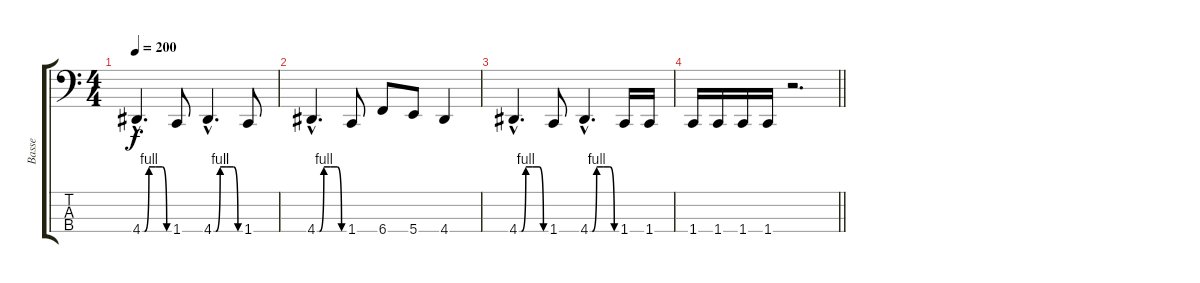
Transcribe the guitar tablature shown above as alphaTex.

\track ("Basse" "Basse") {instrument electricbasspick}
\staff {score tabs}
\tuning (E2 B1 Gb1 B0) {hide}
\ts (4 4)
\tempo 200
\clef f4
\ks c
4.4{be (custom 0 0 5 0 15 4 30 4 45 4 55 0 60 0) hac}.4{d dy f} 1.4.8 4.4{be (custom 0 0 5 0 15 4 30 4 45 4 55 0 60 0) hac}.4{d} 1.4.8 |
4.4{be (custom 0 0 5 0 15 4 30 4 45 4 55 0 60 0) hac}.4{d} 1.4.8 6.4.8 5.4.8 4.4.4 |
4.4{be (custom 0 0 5 0 15 4 30 4 45 4 55 0 60 0) hac}.4{d} 1.4.8 4.4{be (custom 0 0 5 0 15 4 30 4 45 4 55 0 60 0) hac}.4{d} 1.4.16 1.4.16 |
\barLineRight lightlight
1.4.16 1.4.16 1.4.16 1.4.16 r.2{d}
